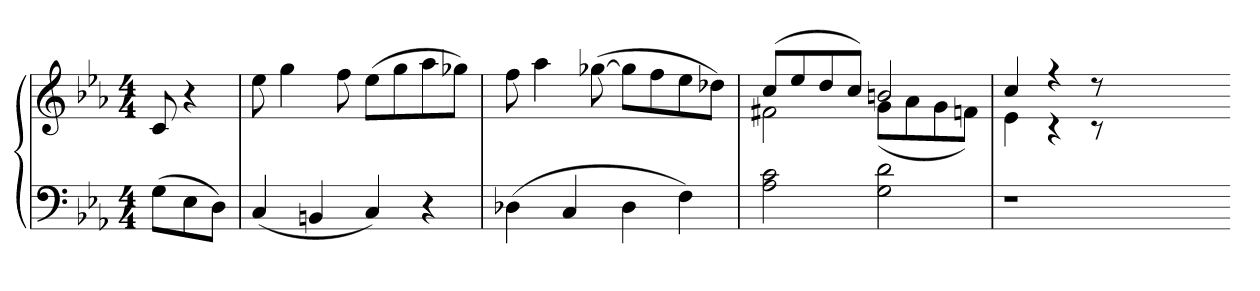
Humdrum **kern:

**kern	**kern
*part1	*part1
*staff2	*staff1
*clefF4	*clefG2
*k[b-e-a-]	*k[b-e-a-]
*c:	*c:
*M4/4	*M4/4
=	=
(8GL	8c
8E-	4r
8DJ)	.
=69	=69
(4C	8ee-
.	4gg
4BBn	.
.	8ff
4C)	(8ee-L
.	8gg
4r	8aa-
.	8gg-XJ)
=70	=70
(4D-X	8ff
.	4aa-
4C	.
.	([8gg-X
4D-	8gg-L]
.	8ff
4F)	8ee-
.	8dd-XJ)
=71	=71
*	*^
2A- 2c	(8ccL	2f#X
.	8ee-	.
.	8dd	.
.	8ccJ)	.
2G 2d	2bn	(8gL
.	.	8a-
.	.	8g
.	.	8fnJ)
=72	=72	=72
1r	4cc	4e-
.	4r	4r
.	8r	8r
.	4.ryy	4.ryy
4.ryy	4.ryy	4.ryy
*	*v	*v
=-	=-
*-	*-
